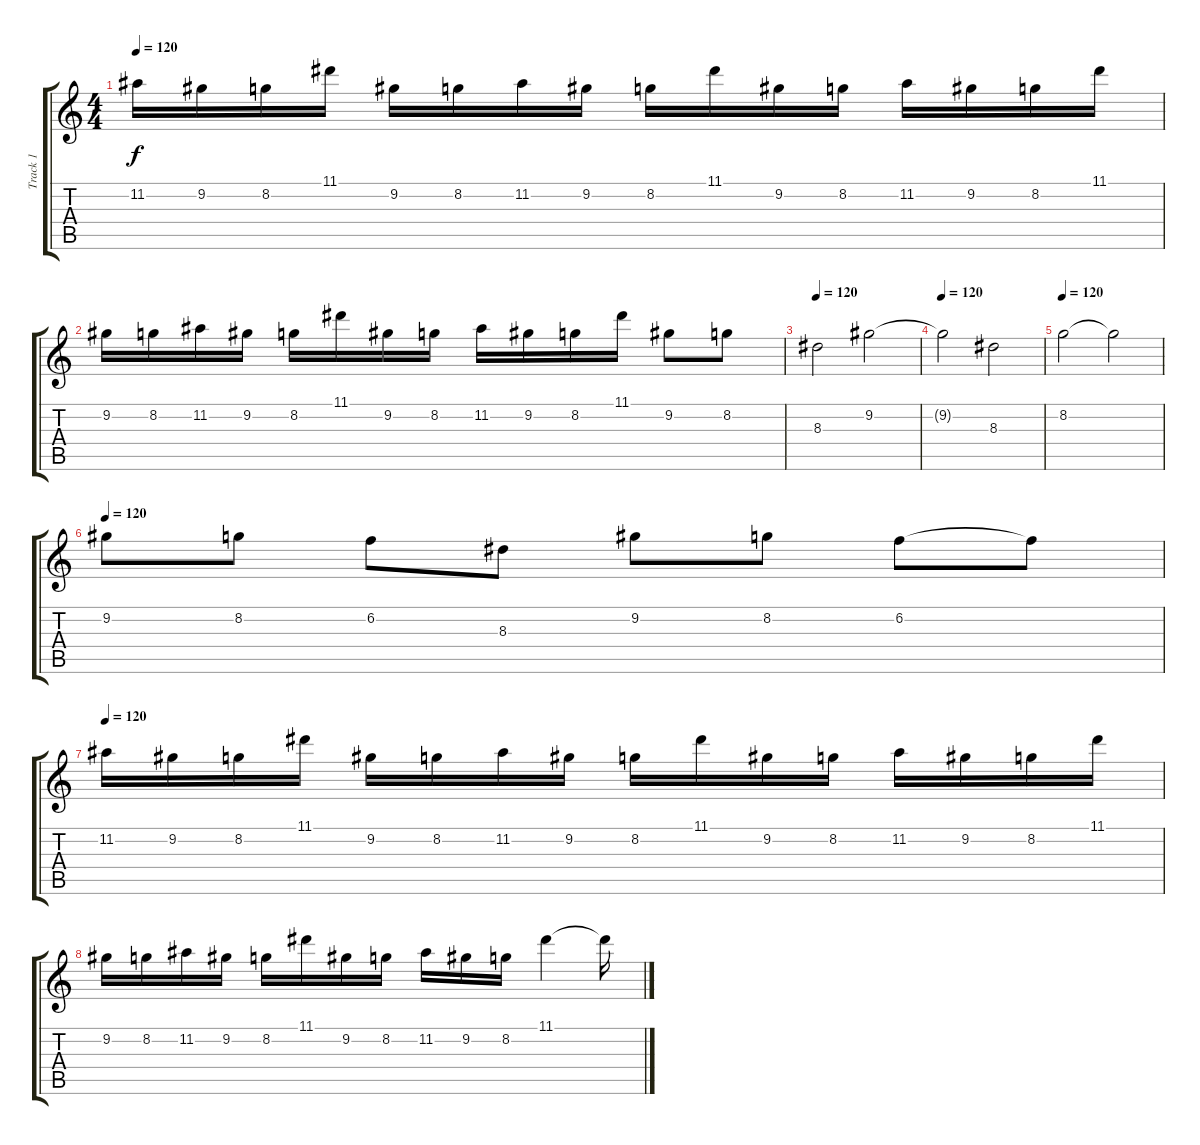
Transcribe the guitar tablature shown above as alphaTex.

\track ("Track 1" "Track 1") {instrument distortionguitar}
\staff {score tabs}
\tuning (E4 B3 G3 D3 A2 E2) {hide}
\ts (4 4)
\tempo 120
\clef g2
\ks c
11.2.16{dy f} 9.2.16 8.2.16 11.1.16 9.2.16 8.2.16 11.2.16 9.2.16 8.2.16 11.1.16 9.2.16 8.2.16 11.2.16 9.2.16 8.2.16 11.1.16 |
9.2.16 8.2.16 11.2.16 9.2.16 8.2.16 11.1.16 9.2.16 8.2.16 11.2.16 9.2.16 8.2.16 11.1.16 9.2.8 8.2.8 |
\tempo 250
\tempo 120
8.3.2 9.2.2 |
\tempo 120
9.2{t}.2 8.3.2 |
\tempo 120
8.2.2 8.2{t}.2 |
\tempo 120
9.2.8 8.2.8 6.2.8 8.3.8 9.2.8 8.2.8 6.2.8 6.2{t}.8 |
\tempo 120
11.2.16 9.2.16 8.2.16 11.1.16 9.2.16 8.2.16 11.2.16 9.2.16 8.2.16 11.1.16 9.2.16 8.2.16 11.2.16 9.2.16 8.2.16 11.1.16 |
9.2.16 8.2.16 11.2.16 9.2.16 8.2.16 11.1.16 9.2.16 8.2.16 11.2.16 9.2.16 8.2.16 11.1.4 11.1{t}.16
